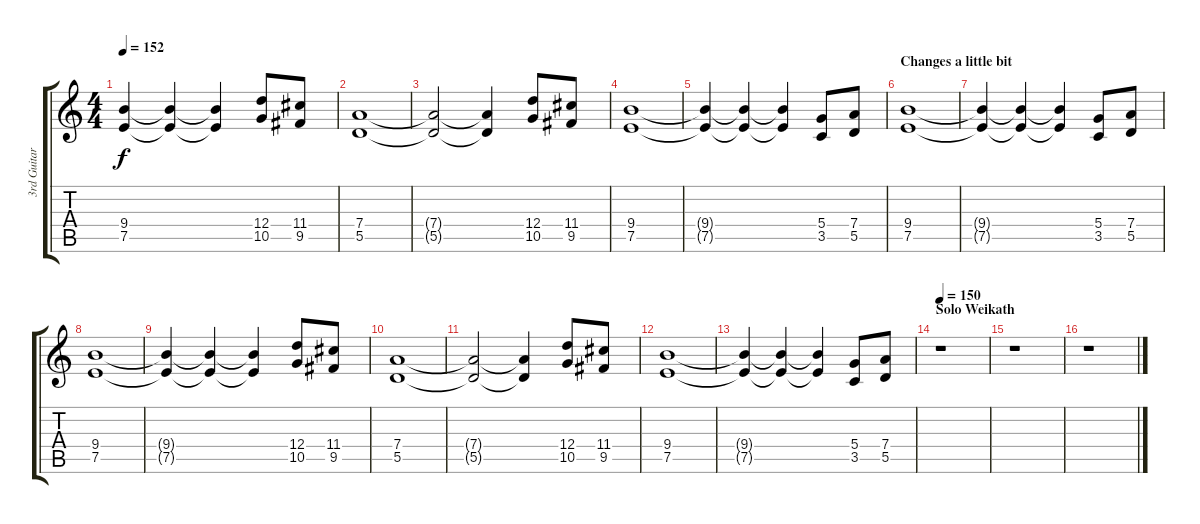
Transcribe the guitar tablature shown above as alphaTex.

\track ("3rd Guitar" "3rd Guitar") {instrument overdrivenguitar}
\staff {score tabs}
\tuning (E4 B3 G3 D3 A2 E2) {hide}
\ts (4 4)
\tempo 152
\clef g2
\ks c
(9.4{t} 7.5{t}).4{dy f} (9.4{t} 7.5{t}).4 (9.4{t} 7.5{t}).4 (12.4 10.5).8 (11.4 9.5).8 |
(7.4 5.5).1 |
(7.4{t} 5.5{t}).2 (7.4{t} 5.5{t}).4 (12.4 10.5).8 (11.4 9.5).8 |
(9.4 7.5).1 |
(9.4{t} 7.5{t}).4 (9.4{t} 7.5{t}).4 (9.4{t} 7.5{t}).4 (5.4 3.5).8 (7.4 5.5).8 |
\section ("" "Changes a little bit")
(9.4 7.5).1 |
(9.4{t} 7.5{t}).4 (9.4{t} 7.5{t}).4 (9.4{t} 7.5{t}).4 (5.4 3.5).8 (7.4 5.5).8 |
(9.4 7.5).1 |
(9.4{t} 7.5{t}).4 (9.4{t} 7.5{t}).4 (9.4{t} 7.5{t}).4 (12.4 10.5).8 (11.4 9.5).8 |
(7.4 5.5).1 |
(7.4{t} 5.5{t}).2 (7.4{t} 5.5{t}).4 (12.4 10.5).8 (11.4 9.5).8 |
(9.4 7.5).1 |
(9.4{t} 7.5{t}).4 (9.4{t} 7.5{t}).4 (9.4{t} 7.5{t}).4 (5.4 3.5).8 (7.4 5.5).8 |
\section ("" "Solo Weikath")
\tempo 150
r.1 |
r.1 |
r.1
